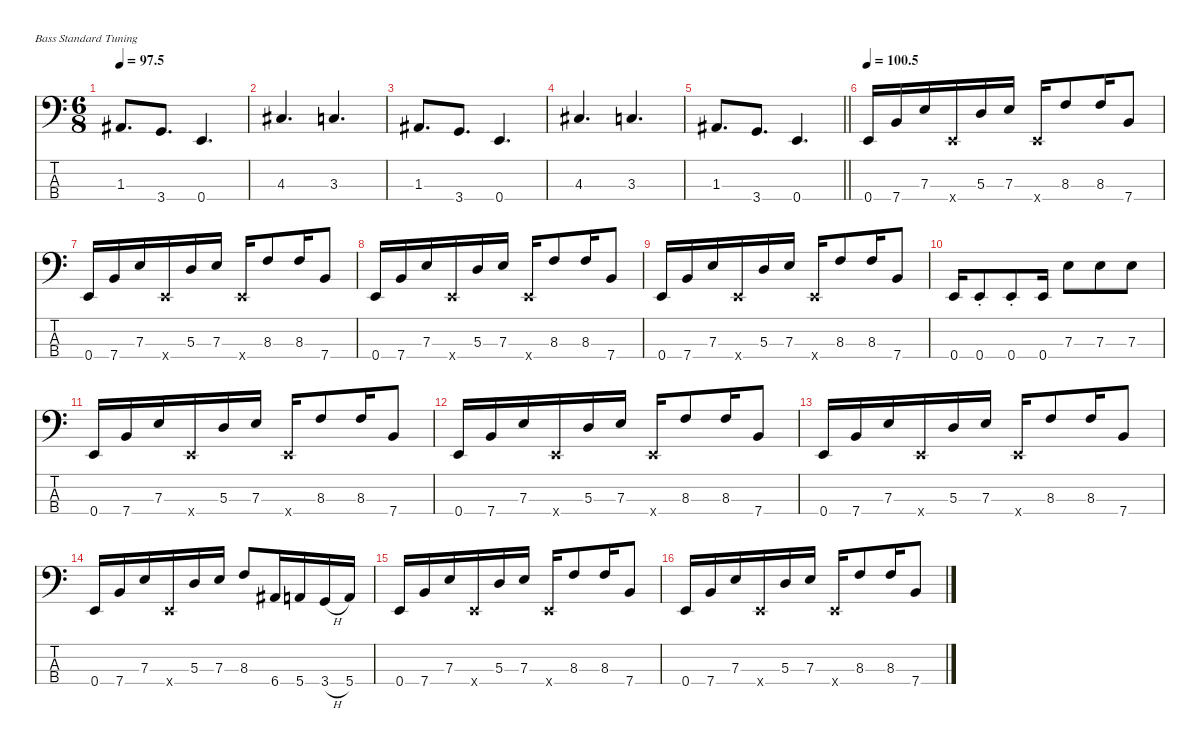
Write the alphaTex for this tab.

\defaultSystemsLayout 4
\hideDynamics
\bracketExtendMode nobrackets
\singleTrackTrackNamePolicy hidden
\multiTrackTrackNamePolicy hidden
\firstSystemTrackNameMode fullname
\firstSystemTrackNameOrientation horizontal
\otherSystemsTrackNameOrientation horizontal
\track ("Bass" "el.bs.") {defaultSystemsLayout 4 instrument electricbassfinger}
\staff {score tabs}
\tuning (G2 D2 A1 E1)
\ts (6 8)
\tempo
97.5
\accidentals auto
\clef f4
\ottava regular
\simile none
\ks c
1.3{acc #}.8{d dy ff beam Up} 3.4.8{d beam Up} 0.4.4{d beam Up} |
4.3{acc #}.4{d beam Up} 3.3.4{d beam Up} |
1.3{acc #}.8{d beam Up} 3.4.8{d beam Up} 0.4.4{d beam Up} |
4.3{acc #}.4{d beam Up} 3.3.4{d beam Up} |
\barLineRight lightlight
1.3{acc #}.8{d beam Up} 3.4.8{d beam Up} 0.4.4{d beam Up} |
\tempo
100.5 0.4.16{dy f beam Up} 7.4.16{beam Up} 7.3.16{beam Up} 0.4{x}.16{beam Up} 5.3.16{beam Up} 7.3.16{beam Up} 0.4{x}.16{beam Up} 8.3.8{beam Up} 8.3.16{beam Up} 7.4.8{beam Up} |
0.4.16{beam Up} 7.4.16{beam Up} 7.3.16{beam Up} 0.4{x}.16{beam Up} 5.3.16{beam Up} 7.3.16{beam Up} 0.4{x}.16{beam Up} 8.3.8{beam Up} 8.3.16{beam Up} 7.4.8{beam Up} |
0.4.16{beam Up} 7.4.16{beam Up} 7.3.16{beam Up} 0.4{x}.16{beam Up} 5.3.16{beam Up} 7.3.16{beam Up} 0.4{x}.16{beam Up} 8.3.8{beam Up} 8.3.16{beam Up} 7.4.8{beam Up} |
0.4.16{beam Up} 7.4.16{beam Up} 7.3.16{beam Up} 0.4{x}.16{beam Up} 5.3.16{beam Up} 7.3.16{beam Up} 0.4{x}.16{beam Up} 8.3.8{beam Up} 8.3.16{beam Up} 7.4.8{beam Up} |
0.4.16{beam Up} 0.4{st}.8{beam Up} 0.4{st}.8{beam Up} 0.4.16{beam Up} 7.3.8{beam Down} 7.3.8{beam Down} 7.3.8{beam Down} |
0.4.16{beam Up} 7.4.16{beam Up} 7.3.16{beam Up} 0.4{x}.16{beam Up} 5.3.16{beam Up} 7.3.16{beam Up} 0.4{x}.16{beam Up} 8.3.8{beam Up} 8.3.16{beam Up} 7.4.8{beam Up} |
0.4.16{beam Up} 7.4.16{beam Up} 7.3.16{beam Up} 0.4{x}.16{beam Up} 5.3.16{beam Up} 7.3.16{beam Up} 0.4{x}.16{beam Up} 8.3.8{beam Up} 8.3.16{beam Up} 7.4.8{beam Up} |
0.4.16{beam Up} 7.4.16{beam Up} 7.3.16{beam Up} 0.4{x}.16{beam Up} 5.3.16{beam Up} 7.3.16{beam Up} 0.4{x}.16{beam Up} 8.3.8{beam Up} 8.3.16{beam Up} 7.4.8{beam Up} |
0.4.16{beam Up} 7.4.16{beam Up} 7.3.16{beam Up} 0.4{x}.16{beam Up} 5.3.16{beam Up} 7.3.16{beam Up} 8.3.8{beam Up} 6.4{acc #}.16{beam Up} 5.4.16{beam Up} 3.4{h}.16{beam Up} 5.4.16{beam Up} |
0.4.16{beam Up} 7.4.16{beam Up} 7.3.16{beam Up} 0.4{x}.16{beam Up} 5.3.16{beam Up} 7.3.16{beam Up} 0.4{x}.16{beam Up} 8.3.8{beam Up} 8.3.16{beam Up} 7.4.8{beam Up} |
0.4.16{beam Up} 7.4.16{beam Up} 7.3.16{beam Up} 0.4{x}.16{beam Up} 5.3.16{beam Up} 7.3.16{beam Up} 0.4{x}.16{beam Up} 8.3.8{beam Up} 8.3.16{beam Up} 7.4.8{beam Up}
